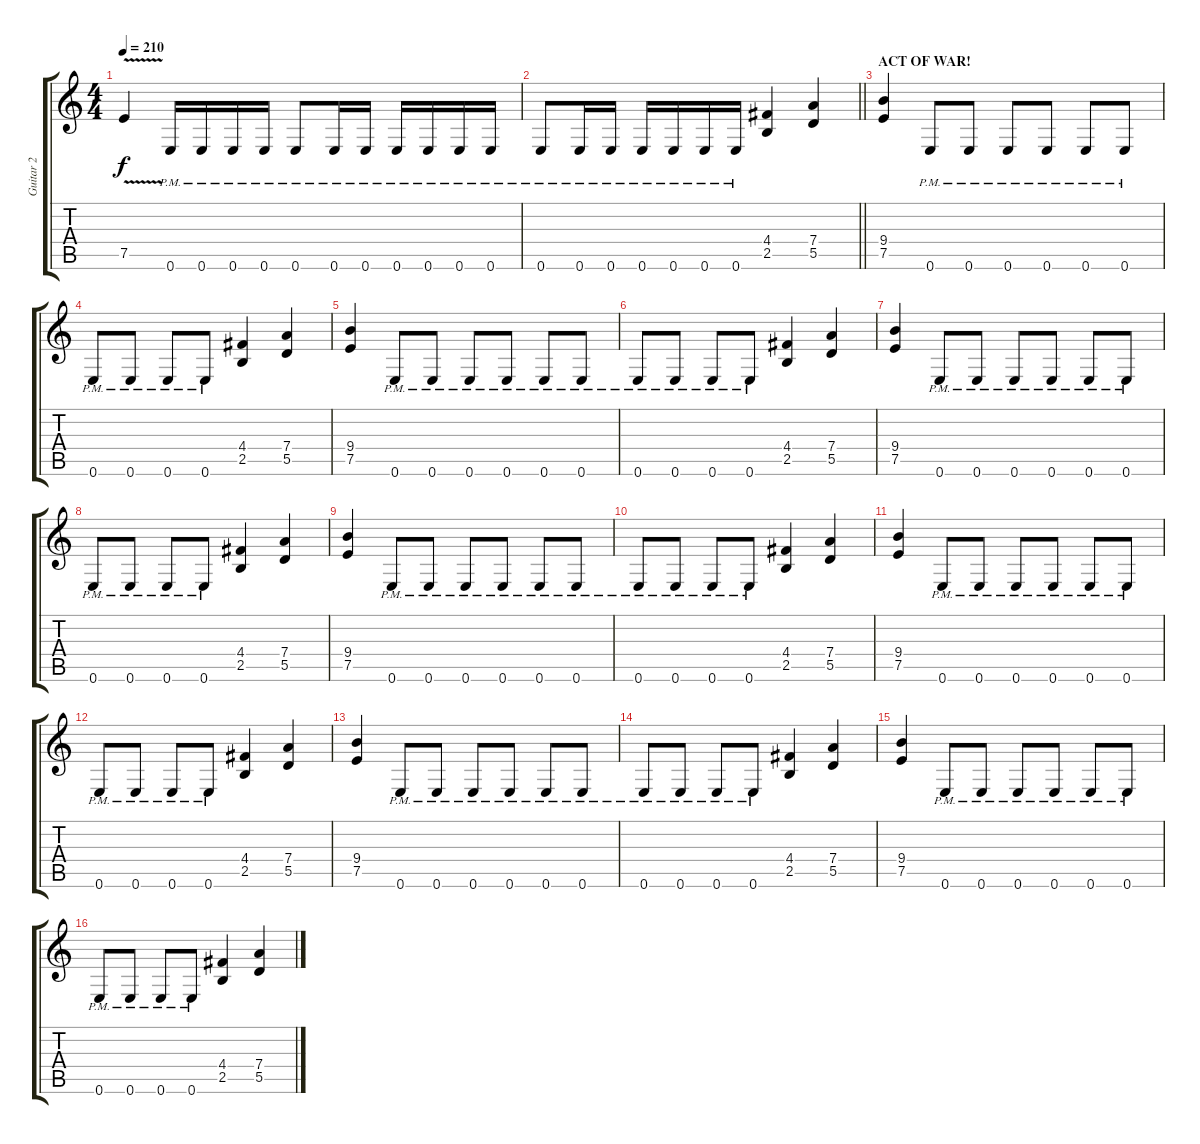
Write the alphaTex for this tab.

\track ("Guitar 2" "Guitar 2") {instrument distortionguitar}
\staff {score tabs}
\tuning (E4 B3 G3 D3 A2 E2) {hide}
\ts (4 4)
\tempo 210
\clef g2
\ks c
7.5{v}.4{dy f} 0.6{pm}.16 0.6{pm}.16 0.6{pm}.16 0.6{pm}.16 0.6{pm}.8 0.6{pm}.16 0.6{pm}.16 0.6{pm}.16 0.6{pm}.16 0.6{pm}.16 0.6{pm}.16 |
\barLineRight lightlight
0.6{pm}.8 0.6{pm}.16 0.6{pm}.16 0.6{pm}.16 0.6{pm}.16 0.6{pm}.16 0.6{pm}.16 (4.4 2.5).4 (7.4 5.5).4 |
\section ("" "ACT OF WAR!")
(9.4 7.5).4 0.6{pm}.8 0.6{pm}.8 0.6{pm}.8 0.6{pm}.8 0.6{pm}.8 0.6{pm}.8 |
0.6{pm}.8 0.6{pm}.8 0.6{pm}.8 0.6{pm}.8 (4.4 2.5).4 (7.4 5.5).4 |
(9.4 7.5).4 0.6{pm}.8 0.6{pm}.8 0.6{pm}.8 0.6{pm}.8 0.6{pm}.8 0.6{pm}.8 |
0.6{pm}.8 0.6{pm}.8 0.6{pm}.8 0.6{pm}.8 (4.4 2.5).4 (7.4 5.5).4 |
(9.4 7.5).4 0.6{pm}.8 0.6{pm}.8 0.6{pm}.8 0.6{pm}.8 0.6{pm}.8 0.6{pm}.8 |
0.6{pm}.8 0.6{pm}.8 0.6{pm}.8 0.6{pm}.8 (4.4 2.5).4 (7.4 5.5).4 |
(9.4 7.5).4 0.6{pm}.8 0.6{pm}.8 0.6{pm}.8 0.6{pm}.8 0.6{pm}.8 0.6{pm}.8 |
0.6{pm}.8 0.6{pm}.8 0.6{pm}.8 0.6{pm}.8 (4.4 2.5).4 (7.4 5.5).4 |
(9.4 7.5).4 0.6{pm}.8 0.6{pm}.8 0.6{pm}.8 0.6{pm}.8 0.6{pm}.8 0.6{pm}.8 |
0.6{pm}.8 0.6{pm}.8 0.6{pm}.8 0.6{pm}.8 (4.4 2.5).4 (7.4 5.5).4 |
(9.4 7.5).4 0.6{pm}.8 0.6{pm}.8 0.6{pm}.8 0.6{pm}.8 0.6{pm}.8 0.6{pm}.8 |
0.6{pm}.8 0.6{pm}.8 0.6{pm}.8 0.6{pm}.8 (4.4 2.5).4 (7.4 5.5).4 |
(9.4 7.5).4 0.6{pm}.8 0.6{pm}.8 0.6{pm}.8 0.6{pm}.8 0.6{pm}.8 0.6{pm}.8 |
0.6{pm}.8 0.6{pm}.8 0.6{pm}.8 0.6{pm}.8 (4.4 2.5).4 (7.4 5.5).4
